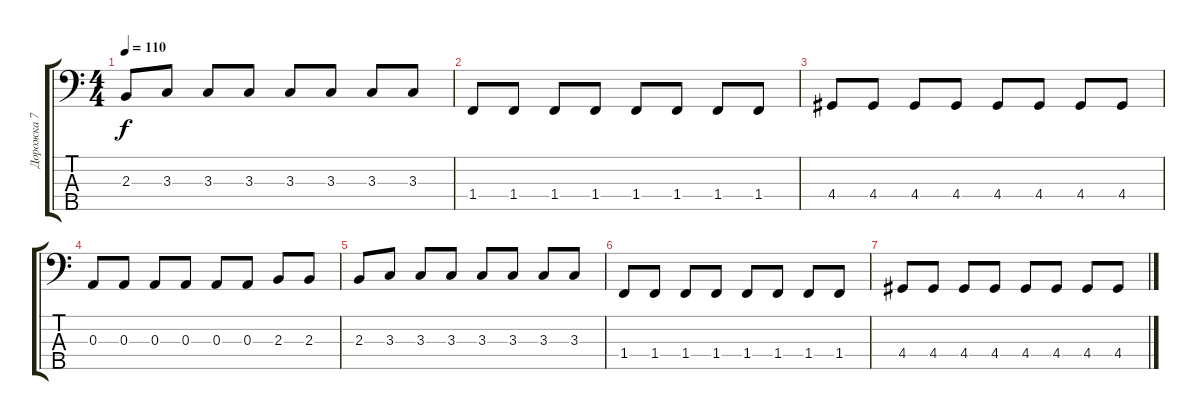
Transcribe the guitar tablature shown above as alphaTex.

\track ("Дорожка 7" "Дорожка 7") {instrument electricbassfinger}
\staff {score tabs}
\tuning (G2 D2 A1 E1 B0) {hide}
\ts (4 4)
\tempo 110
\clef f4
\ks c
2.3.8{dy f} 3.3.8 3.3.8 3.3.8 3.3.8 3.3.8 3.3.8 3.3.8 |
1.4.8 1.4.8 1.4.8 1.4.8 1.4.8 1.4.8 1.4.8 1.4.8 |
4.4.8 4.4.8 4.4.8 4.4.8 4.4.8 4.4.8 4.4.8 4.4.8 |
0.3.8 0.3.8 0.3.8 0.3.8 0.3.8 0.3.8 2.3.8 2.3.8 |
2.3.8 3.3.8 3.3.8 3.3.8 3.3.8 3.3.8 3.3.8 3.3.8 |
1.4.8 1.4.8 1.4.8 1.4.8 1.4.8 1.4.8 1.4.8 1.4.8 |
4.4.8 4.4.8 4.4.8 4.4.8 4.4.8 4.4.8 4.4.8 4.4.8
